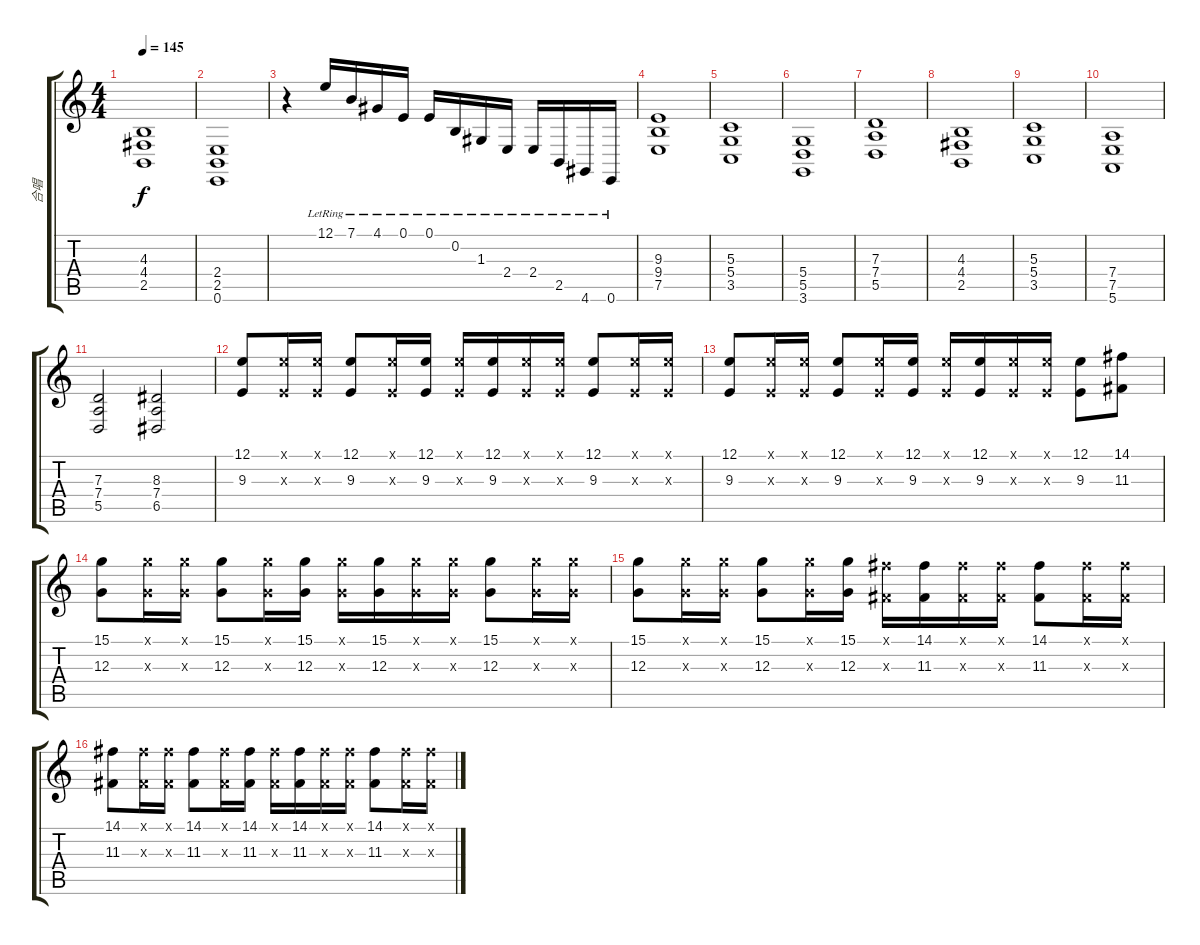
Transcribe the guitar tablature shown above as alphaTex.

\track ("合唱" "合唱") {instrument stringensemble1}
\staff {score tabs}
\tuning (E4 B3 G3 D3 A2 E2) {hide}
\ts (4 4)
\tempo 145
\clef g2
\ks c
(4.3 4.4 2.5).1{dy f} |
(2.4 2.5 0.6).1 |
r.4 12.1{lr}.16 7.1{lr}.16 4.1{lr}.16 0.1{lr}.16 0.1{lr}.16 0.2{lr}.16 1.3{lr}.16 2.4{lr}.16 2.4{lr}.16 2.5{lr}.16 4.6{lr}.16 0.6{lr}.16 |
(9.3 9.4 7.5).1 |
(5.3 5.4 3.5).1 |
(5.4 5.5 3.6).1 |
(7.3 7.4 5.5).1 |
(4.3 4.4 2.5).1 |
(5.3 5.4 3.5).1 |
(7.4 7.5 5.6).1 |
(7.3 7.4 5.5).2 (8.3 7.4 6.5).2 |
(12.1 9.3).8 (12.1{x} 9.3{x}).16 (12.1{x} 9.3{x}).16 (12.1 9.3).8 (12.1{x} 9.3{x}).16 (12.1 9.3).16 (12.1{x} 9.3{x}).16 (12.1 9.3).16 (12.1{x} 9.3{x}).16 (12.1{x} 9.3{x}).16 (12.1 9.3).8 (12.1{x} 9.3{x}).16 (12.1{x} 9.3{x}).16 |
(12.1 9.3).8 (12.1{x} 9.3{x}).16 (12.1{x} 9.3{x}).16 (12.1 9.3).8 (12.1{x} 9.3{x}).16 (12.1 9.3).16 (12.1{x} 9.3{x}).16 (12.1 9.3).16 (12.1{x} 9.3{x}).16 (12.1{x} 9.3{x}).16 (12.1 9.3).8 (14.1 11.3).8 |
(15.1 12.3).8 (15.1{x} 12.3{x}).16 (15.1{x} 12.3{x}).16 (15.1 12.3).8 (15.1{x} 12.3{x}).16 (15.1 12.3).16 (15.1{x} 12.3{x}).16 (15.1 12.3).16 (15.1{x} 12.3{x}).16 (15.1{x} 12.3{x}).16 (15.1 12.3).8 (15.1{x} 12.3{x}).16 (15.1{x} 12.3{x}).16 |
(15.1 12.3).8 (15.1{x} 12.3{x}).16 (15.1{x} 12.3{x}).16 (15.1 12.3).8 (15.1{x} 12.3{x}).16 (15.1 12.3).16 (14.1{x} 11.3{x}).16 (14.1 11.3).16 (14.1{x} 11.3{x}).16 (14.1{x} 11.3{x}).16 (14.1 11.3).8 (14.1{x} 11.3{x}).16 (14.1{x} 11.3{x}).16 |
(14.1 11.3).8 (14.1{x} 11.3{x}).16 (14.1{x} 11.3{x}).16 (14.1 11.3).8 (14.1{x} 11.3{x}).16 (14.1 11.3).16 (14.1{x} 11.3{x}).16 (14.1 11.3).16 (14.1{x} 11.3{x}).16 (14.1{x} 11.3{x}).16 (14.1 11.3).8 (14.1{x} 11.3{x}).16 (14.1{x} 11.3{x}).16
